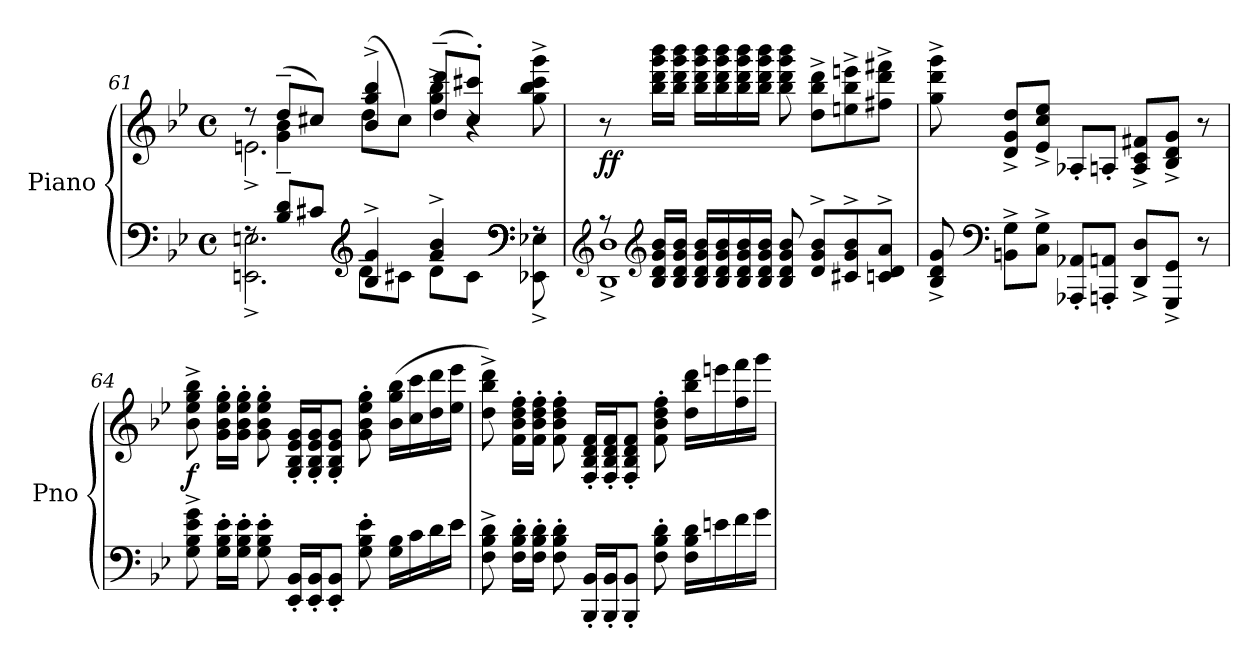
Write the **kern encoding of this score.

**kern	**kern	**dynam
*part1	*part1	*part1
*staff2	*staff1	*staff1/2
*I"Piano	*	*
*I'Pno	*	*
*clefF4	*clefG2	*
*k[b-e-]	*k[b-e-]	*
*M4/4	*M4/4	*
*met(c)	*met(c)	*
=61	=61	=61
*^	*^	*
*	*^	*	*^	*
8rF	2.EEn\^ 2.En\^	4.ryy	8rdd	2.en^\	8ryy	.
8B-/~ 8d/~L	.	.	(>8dd~/L	.	4g\ 4b-\	.
8c#X/J	.	.	8cc#X/J)	.	.	.
*clefG2	*	*	*	*	*	*
4B-/^ 4g/^	.	8d~\L	4b-/^ 4gg/^ 4bb-/^	.	(<8dd~\L	.
.	.	8c#X\J	.	.	8cc#\J)	.
4g/^ 4b-/^	.	8d~\L	4gg\^ 4bb-\^	.	(>8dd/~ 8ddd/~L	.
.	8ryy	8c#\J	.	4r	8cc#/' 8ccc#X/'J)	.
*clefF4	*	*	*	*	*	*
8rF	8EE-X\^ 8E-X\^	8ryy	8gg\^ 8bb-\^ 8ccc#\^ 8ggg\^	.	8ryy	.
=62	=62	=62	=62	=62	=62	=62
!	!	!	!	!	!	!LO:DY:b
*	*v	*v	*	*	*	*
*	*	*v	*v	*v	*
8r	1DD^ 1D^	8r	ff
*clefG2	*	*	*
16B-/ 16d/ 16g/ 16b-/LL	.	16bb-\ 16ddd\ 16ggg\ 16bbb-\LL	.
16B-/ 16d/ 16g/ 16b-/JJ	.	16bb-\ 16ddd\ 16ggg\ 16bbb-\JJ	.
16B-/ 16d/ 16g/ 16b-/LL	.	16bb-\ 16ddd\ 16ggg\ 16bbb-\LL	.
16B-/ 16d/ 16g/ 16b-/	.	16bb-\ 16ddd\ 16ggg\ 16bbb-\	.
16B-/ 16d/ 16g/ 16b-/	.	16bb-\ 16ddd\ 16ggg\ 16bbb-\	.
16B-/ 16d/ 16g/ 16b-/JJ	.	16bb-\ 16ddd\ 16ggg\ 16bbb-\JJ	.
8B-/ 8d/ 8g/ 8b-/	.	8bb-\ 8ddd\ 8ggg\ 8bbb-\	.
8d/^ 8g/^ 8b-/^L	.	8dd\^ 8bb-\^ 8ddd\^L	.
8c#X/^ 8g/^ 8b-/^	.	8een\^ 8bb-\^ 8eeen\^	.
8cn/^ 8d/^ 8a/^J	.	8ff#X\^ 8ddd\^ 8fff#X\^J	.
*v	*v	*	*
!!LO:LB:g=z
=63	=63	=63
8B-/^ 8d/^ 8g/^	8gg\^ 8ddd\^ 8ggg\^	.
*clefF4	*	*
8BBn\^ 8G\^L	8d/^ 8g/^ 8dd/^L	.
8C\^ 8G\^J	8e-/^ 8cc/^ 8ee-/^J	.
8AAA-X/' 8AA-X/'L	8A-X'/L	.
8AAAn/' 8AAn/'J	8An'/J	.
8DD/^ 8D/^L	8A/^ 8c/^ 8f#X/^L	.
8GGG/^ 8GG/^J	8B-/^ 8d/^ 8g/^J	.
8r	8r	.
=64	=64	=64
!	!	!LO:DY:b
8G\^ 8B-\^ 8e-\^ 8g\^	8b-\^ 8ee-\^ 8gg\^ 8bb-\^	f
16G\' 16B-\' 16e-\'LL	16g\' 16b-\' 16ee-\' 16gg\'LL	.
16G\' 16B-\' 16e-\'JJ	16g\' 16b-\' 16ee-\' 16gg\'JJ	.
8G\' 8B-\' 8e-\'	8g\' 8b-\' 8ee-\' 8gg\'	.
16EE-/' 16BB-/'LL	16G/' 16B-/' 16e-/' 16g/'LL	.
16EE-/' 16BB-/'J	16G/' 16B-/' 16e-/' 16g/'J	.
8EE-/' 8BB-/'J	8G/' 8B-/' 8e-/' 8g/'J	.
8G\' 8B-\' 8e-\'	8g\' 8b-\' 8ee-\' 8gg\'	.
16G\ 16B-\LL	(>16b-\ 16gg\ 16bb-\LL	.
16c\	16cc\ 16ccc\	.
16d\	16dd\ 16ddd\	.
16e-\JJ	16ee-\ 16eee-\JJ	.
=65	=65	=65
8F\^ 8B-\^ 8d\^	8dd\^ 8bb-\^ 8ddd\^)	.
16F\' 16B-\' 16d\'LL	16f\' 16b-\' 16dd\' 16ff\'LL	.
16F\' 16B-\' 16d\'JJ	16f\' 16b-\' 16dd\' 16ff\'JJ	.
8F\' 8B-\' 8d\'	8f\' 8b-\' 8dd\' 8ff\'	.
16BBB-/' 16BB-/'LL	16F/' 16B-/' 16d/' 16f/'LL	.
16BBB-/' 16BB-/'J	16F/' 16B-/' 16d/' 16f/'J	.
8BBB-/' 8BB-/'J	8F/' 8B-/' 8d/' 8f/'J	.
8F\' 8B-\' 8d\'	8f\' 8b-\' 8dd\' 8ff\'	.
16F\ 16B-\ 16d\LL	16dd\ 16bb-\ 16ddd\LL	.
16en\	16eeen\	.
16f\	16ff\ 16fff\	.
16g\JJ	16ggg\JJ	.
=	=	=
*-	*-	*-
